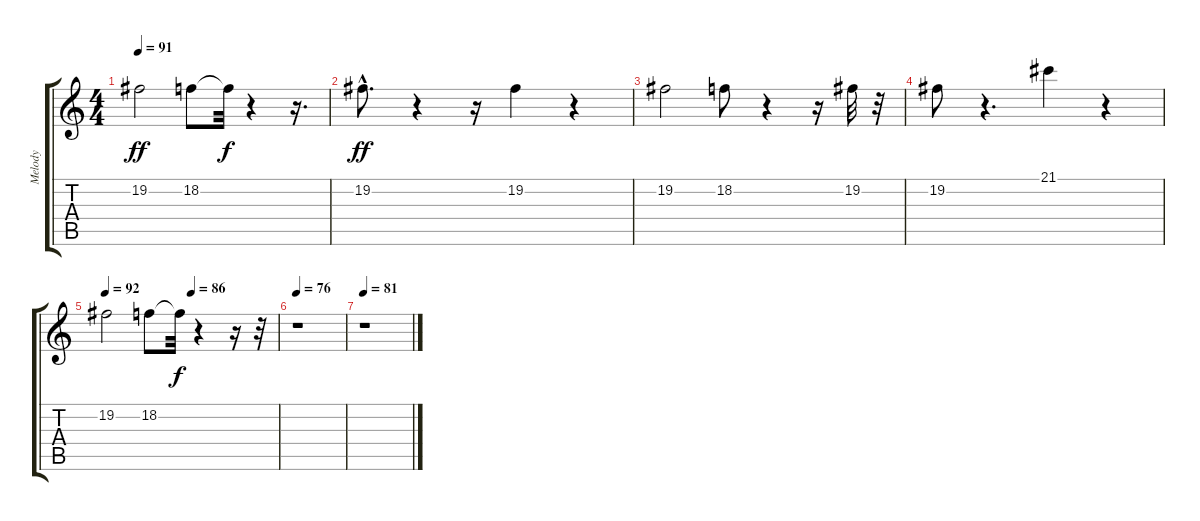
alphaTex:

\track ("Melody" "Melody") {instrument flute}
\staff {score tabs}
\tuning (E4 B3 G3 D3 A2 E2) {hide}
\ts (4 4)
\tempo 91
\clef g2
\ks c
19.2.2{dy ff} 18.2.8 18.2{t}.32{dy f} r.4 r.16{d} |
19.2{hac}.8{d dy ff} r.4 r.16 19.2.4 r.4 |
19.2.2 18.2.8 r.4 r.16 19.2.32 r.32 |
19.2.8 r.4{d} 21.1.4 r.4 |
\tempo 92
\tempo (86 0.5)
19.2.2 18.2.8 18.2{t}.32{dy f} r.4 r.16 r.32 |
\tempo 76
r.1 |
\tempo 81
r.1
